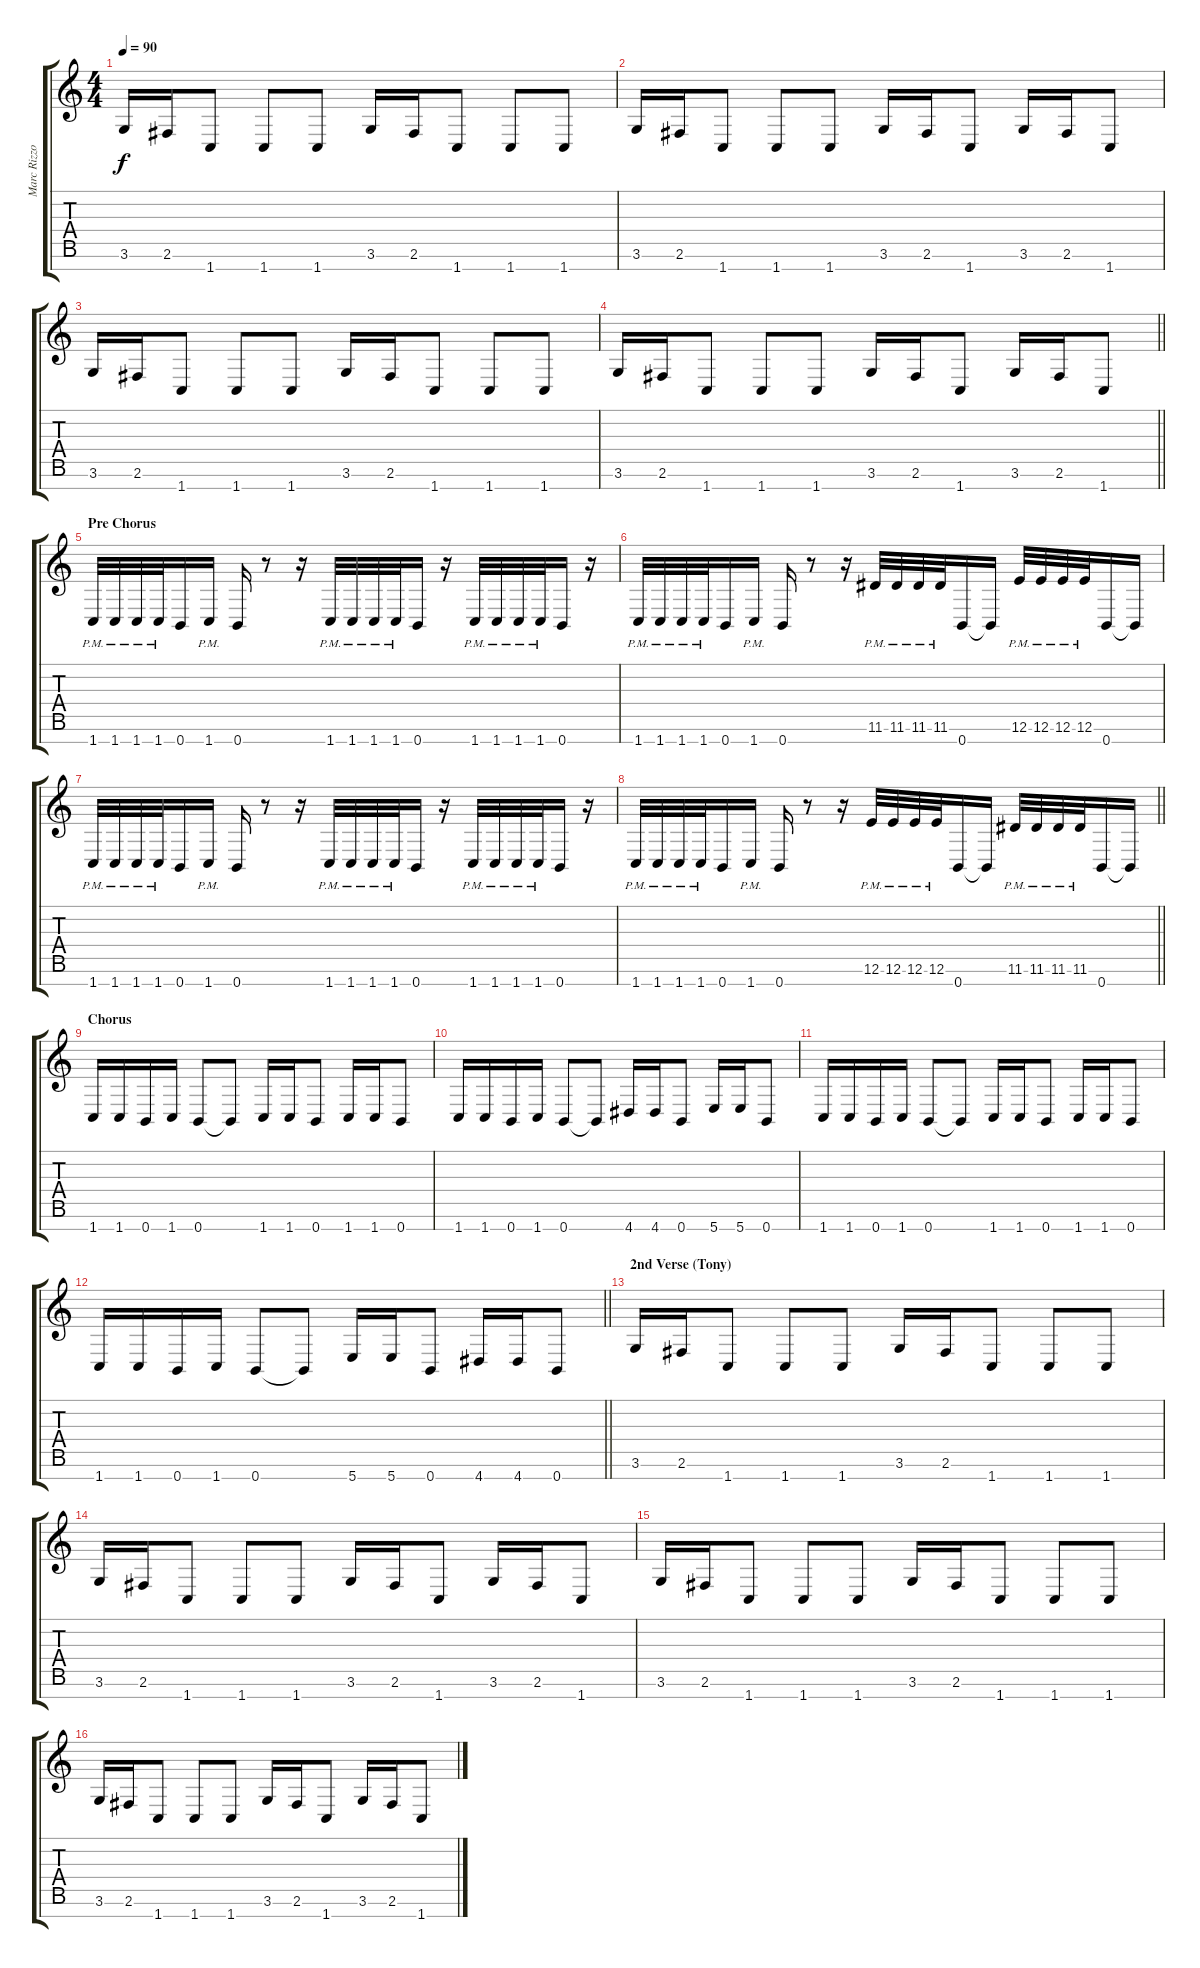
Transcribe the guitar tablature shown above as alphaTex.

\track ("Marc Rizzo" "Marc Rizzo") {instrument overdrivenguitar}
\staff {score tabs}
\tuning (E4 B3 G3 D3 A2 E2 B1) {hide}
\ts (4 4)
\tempo 90
\clef g2
\ks c
3.6.16{dy f} 2.6.16 1.7.8 1.7.8 1.7.8 3.6.16 2.6.16 1.7.8 1.7.8 1.7.8 |
3.6.16 2.6.16 1.7.8 1.7.8 1.7.8 3.6.16 2.6.16 1.7.8 3.6.16 2.6.16 1.7.8 |
3.6.16 2.6.16 1.7.8 1.7.8 1.7.8 3.6.16 2.6.16 1.7.8 1.7.8 1.7.8 |
\barLineRight lightlight
3.6.16 2.6.16 1.7.8 1.7.8 1.7.8 3.6.16 2.6.16 1.7.8 3.6.16 2.6.16 1.7.8 |
\section ("" "Pre Chorus")
1.7{pm}.32 1.7{pm}.32 1.7{pm}.32 1.7{pm}.32 0.7.16 1.7{pm}.16 0.7.16 r.8 r.16 1.7{pm}.32 1.7{pm}.32 1.7{pm}.32 1.7{pm}.32 0.7.16 r.16 1.7{pm}.32 1.7{pm}.32 1.7{pm}.32 1.7{pm}.32 0.7.16 r.16 |
1.7{pm}.32 1.7{pm}.32 1.7{pm}.32 1.7{pm}.32 0.7.16 1.7{pm}.16 0.7.16 r.8 r.16 11.6{pm}.32 11.6{pm}.32 11.6{pm}.32 11.6{pm}.32 0.7.16 0.7{t}.16 12.6{pm}.32 12.6{pm}.32 12.6{pm}.32 12.6{pm}.32 0.7.16 0.7{t}.16 |
1.7{pm}.32 1.7{pm}.32 1.7{pm}.32 1.7{pm}.32 0.7.16 1.7{pm}.16 0.7.16 r.8 r.16 1.7{pm}.32 1.7{pm}.32 1.7{pm}.32 1.7{pm}.32 0.7.16 r.16 1.7{pm}.32 1.7{pm}.32 1.7{pm}.32 1.7{pm}.32 0.7.16 r.16 |
\barLineRight lightlight
1.7{pm}.32 1.7{pm}.32 1.7{pm}.32 1.7{pm}.32 0.7.16 1.7{pm}.16 0.7.16 r.8 r.16 12.6{pm}.32 12.6{pm}.32 12.6{pm}.32 12.6{pm}.32 0.7.16 0.7{t}.16 11.6{pm}.32 11.6{pm}.32 11.6{pm}.32 11.6{pm}.32 0.7.16 0.7{t}.16 |
\section ("" "Chorus")
1.7.16 1.7.16 0.7.16 1.7.16 0.7.8 0.7{t}.8 1.7.16 1.7.16 0.7.8 1.7.16 1.7.16 0.7.8 |
1.7.16 1.7.16 0.7.16 1.7.16 0.7.8 0.7{t}.8 4.7.16 4.7.16 0.7.8 5.7.16 5.7.16 0.7.8 |
1.7.16 1.7.16 0.7.16 1.7.16 0.7.8 0.7{t}.8 1.7.16 1.7.16 0.7.8 1.7.16 1.7.16 0.7.8 |
\barLineRight lightlight
1.7.16 1.7.16 0.7.16 1.7.16 0.7.8 0.7{t}.8 5.7.16 5.7.16 0.7.8 4.7.16 4.7.16 0.7.8 |
\section ("" "2nd Verse (Tony)")
3.6.16 2.6.16 1.7.8 1.7.8 1.7.8 3.6.16 2.6.16 1.7.8 1.7.8 1.7.8 |
3.6.16 2.6.16 1.7.8 1.7.8 1.7.8 3.6.16 2.6.16 1.7.8 3.6.16 2.6.16 1.7.8 |
3.6.16 2.6.16 1.7.8 1.7.8 1.7.8 3.6.16 2.6.16 1.7.8 1.7.8 1.7.8 |
3.6.16 2.6.16 1.7.8 1.7.8 1.7.8 3.6.16 2.6.16 1.7.8 3.6.16 2.6.16 1.7.8
